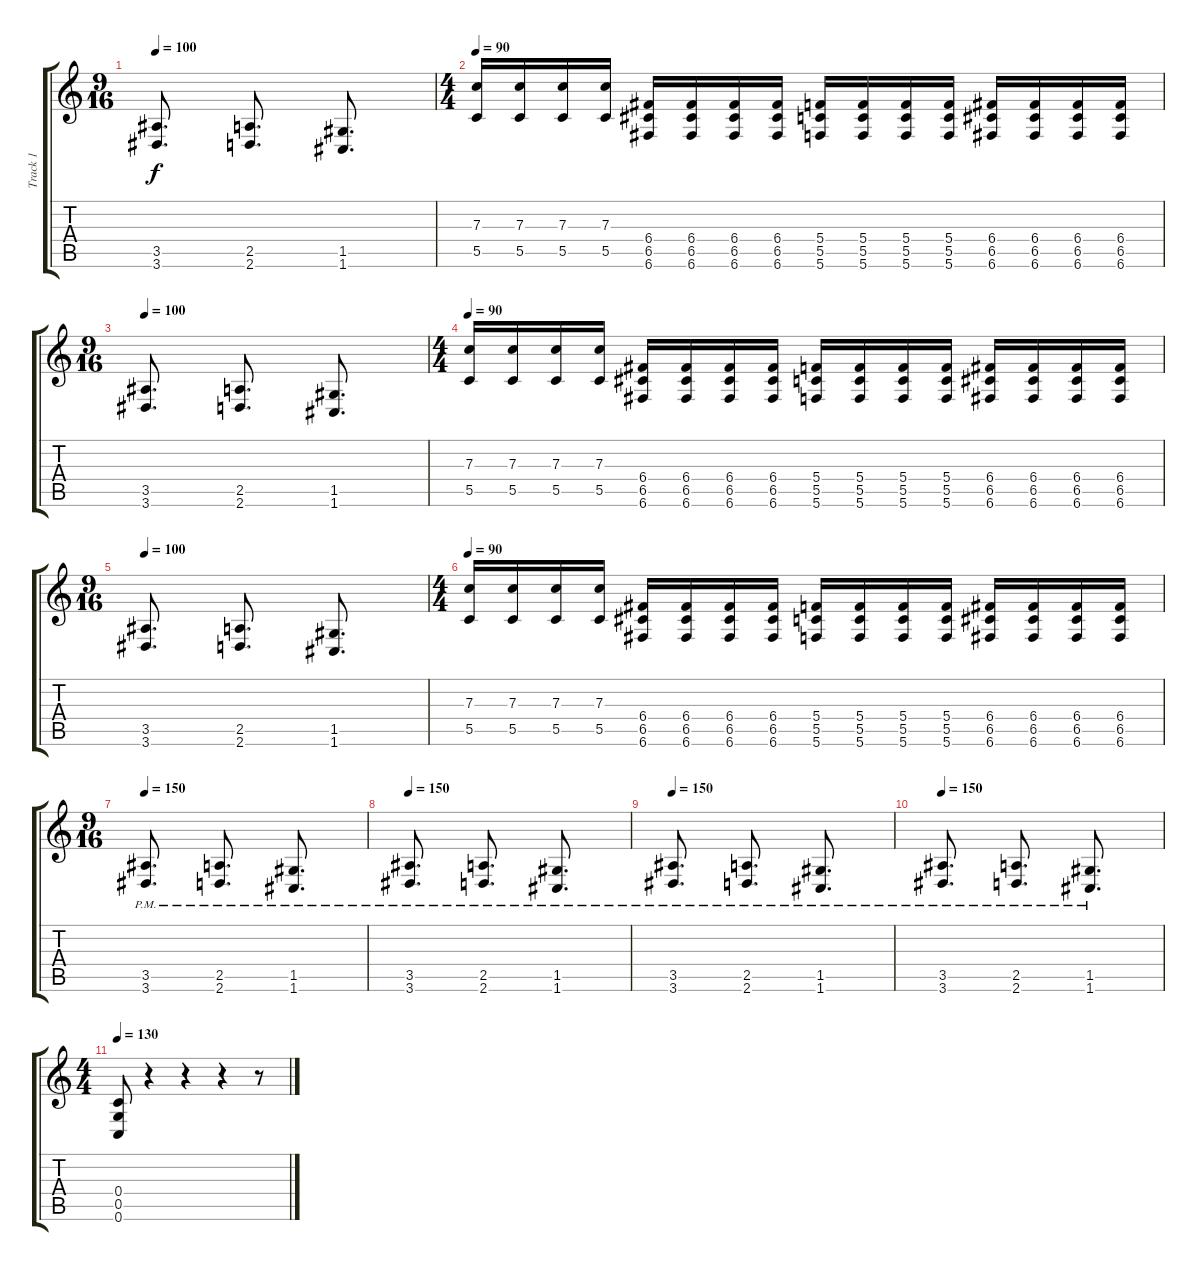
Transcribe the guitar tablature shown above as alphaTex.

\track ("Track 1" "Track 1") {instrument overdrivenguitar}
\staff {score tabs}
\tuning (D4 A3 F3 C3 G2 C2) {hide}
\ts (9 16)
\tempo 100
\clef g2
\ks c
(3.5 3.6).8{d dy f} (2.5 2.6).8{d} (1.5 1.6).8{d} |
\ts (4 4)
\tempo 90
(7.3 5.5).16 (7.3 5.5).16 (7.3 5.5).16 (7.3 5.5).16 (6.4 6.5 6.6).16 (6.4 6.5 6.6).16 (6.4 6.5 6.6).16 (6.4 6.5 6.6).16 (5.4 5.5 5.6).16 (5.4 5.5 5.6).16 (5.4 5.5 5.6).16 (5.4 5.5 5.6).16 (6.4 6.5 6.6).16 (6.4 6.5 6.6).16 (6.4 6.5 6.6).16 (6.4 6.5 6.6).16 |
\ts (9 16)
\tempo 100
(3.5 3.6).8{d} (2.5 2.6).8{d} (1.5 1.6).8{d} |
\ts (4 4)
\tempo 90
(7.3 5.5).16 (7.3 5.5).16 (7.3 5.5).16 (7.3 5.5).16 (6.4 6.5 6.6).16 (6.4 6.5 6.6).16 (6.4 6.5 6.6).16 (6.4 6.5 6.6).16 (5.4 5.5 5.6).16 (5.4 5.5 5.6).16 (5.4 5.5 5.6).16 (5.4 5.5 5.6).16 (6.4 6.5 6.6).16 (6.4 6.5 6.6).16 (6.4 6.5 6.6).16 (6.4 6.5 6.6).16 |
\ts (9 16)
\tempo 100
(3.5 3.6).8{d} (2.5 2.6).8{d} (1.5 1.6).8{d} |
\ts (4 4)
\tempo 90
(7.3 5.5).16 (7.3 5.5).16 (7.3 5.5).16 (7.3 5.5).16 (6.4 6.5 6.6).16 (6.4 6.5 6.6).16 (6.4 6.5 6.6).16 (6.4 6.5 6.6).16 (5.4 5.5 5.6).16 (5.4 5.5 5.6).16 (5.4 5.5 5.6).16 (5.4 5.5 5.6).16 (6.4 6.5 6.6).16 (6.4 6.5 6.6).16 (6.4 6.5 6.6).16 (6.4 6.5 6.6).16 |
\ts (9 16)
\tempo 150
(3.5{pm} 3.6{pm}).8{d} (2.5{pm} 2.6{pm}).8{d} (1.5{pm} 1.6{pm}).8{d} |
\tempo 150
(3.5{pm} 3.6{pm}).8{d} (2.5{pm} 2.6{pm}).8{d} (1.5{pm} 1.6{pm}).8{d} |
\tempo 150
(3.5{pm} 3.6{pm}).8{d} (2.5{pm} 2.6{pm}).8{d} (1.5{pm} 1.6{pm}).8{d} |
\tempo 150
(3.5{pm} 3.6{pm}).8{d} (2.5{pm} 2.6{pm}).8{d} (1.5{pm} 1.6{pm}).8{d} |
\ts (4 4)
\tempo 130
(0.4 0.5 0.6).8 r.4 r.4 r.4 r.8
